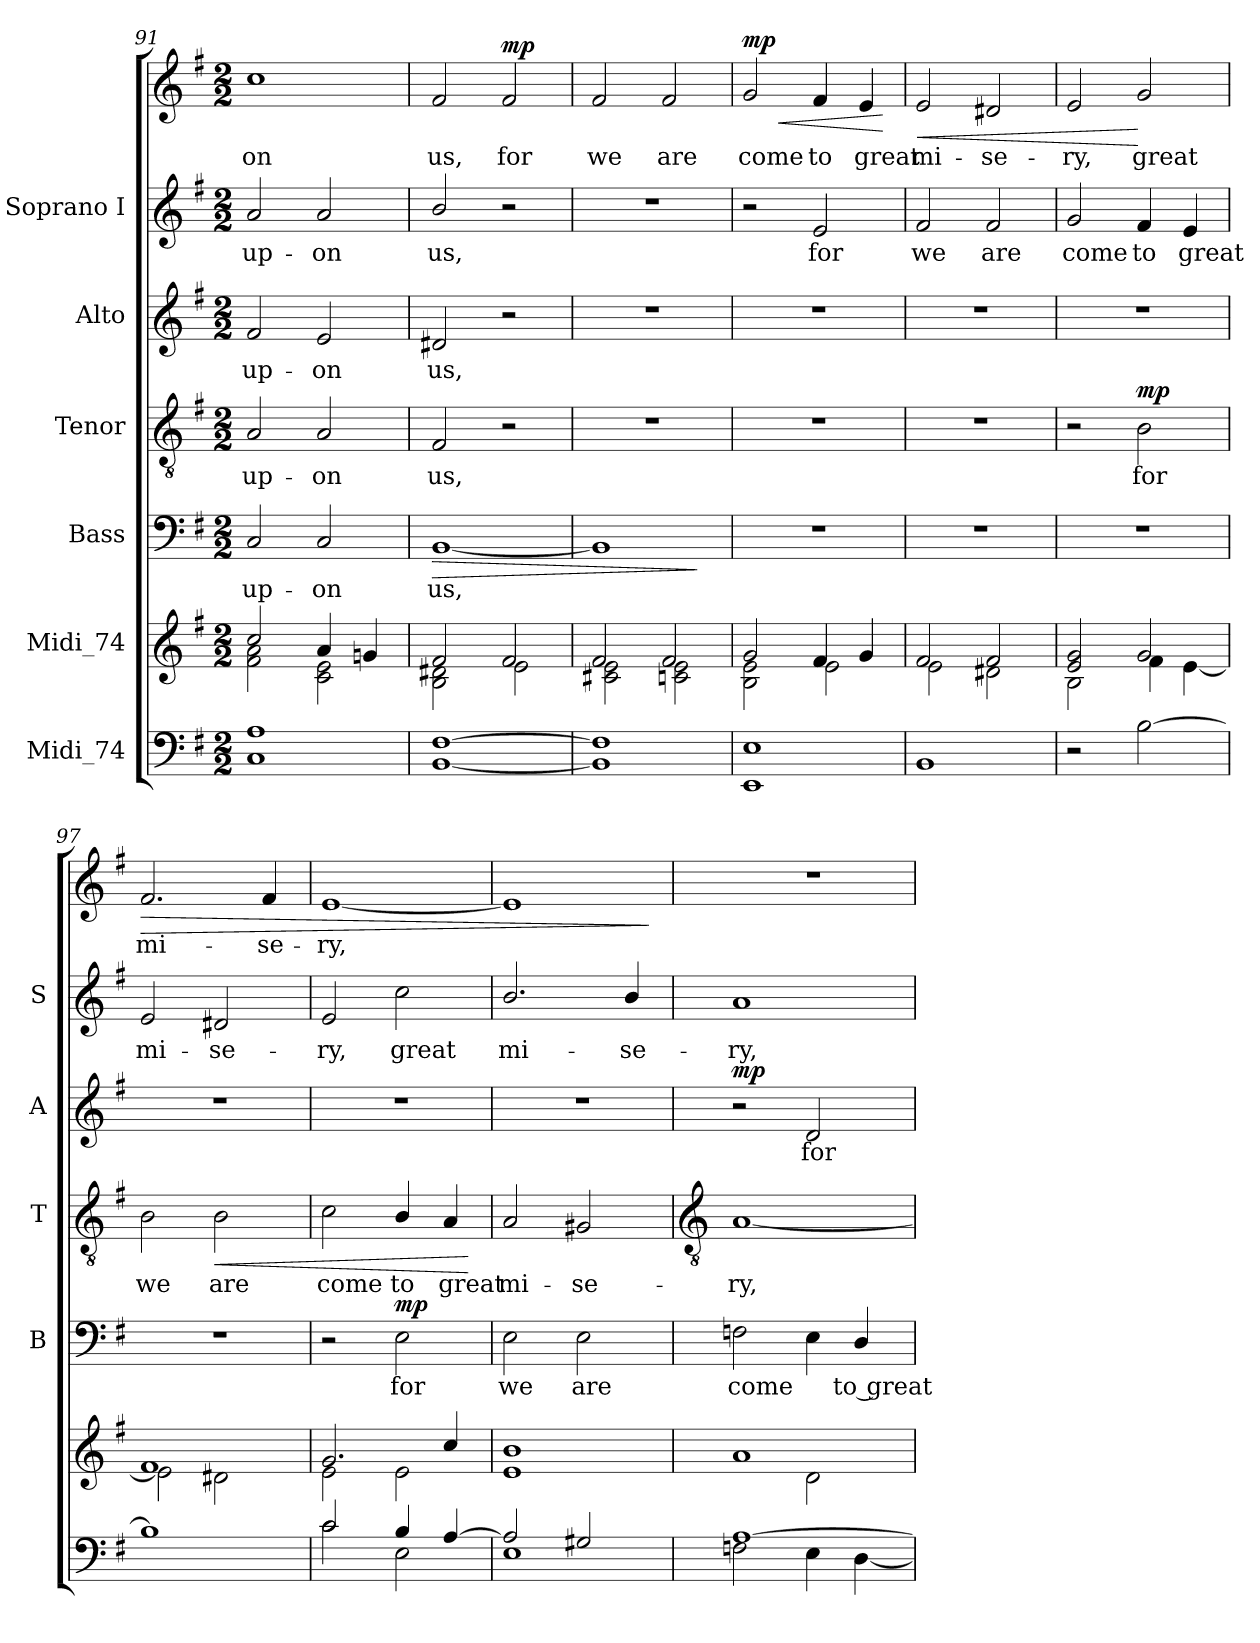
**kern	**kern	**kern	**text	**dynam	**kern	**text	**dynam	**kern	**text	**dynam	**kern	**text	**kern	**text	**dynam
*part6	*part5	*part4	*part4	*part4	*part3	*part3	*part3	*part2	*part2	*part2	*part1	*part1	*part1	*part1	*part1
*staff7	*staff6	*staff5	*staff5	*staff5	*staff4	*staff4	*staff4	*staff3	*staff3	*staff3	*staff2	*staff2	*staff1	*staff1	*staff1/2
*I"Midi_74	*I"Midi_74	*I"Bass	*	*	*I"Tenor	*	*	*I"Alto	*	*	*I"Soprano I	*	*	*	*
*	*	*I'B	*	*	*I'T	*	*	*I'A	*	*	*I'S	*	*	*	*
!!LO:LB:g=z
*clefF4	*clefG2	*clefF4	*	*	*clefGv2	*	*	*clefG2	*	*	*clefG2	*	*clefG2	*	*
*k[f#]	*k[f#]	*k[f#]	*	*	*k[f#]	*	*	*k[f#]	*	*	*k[f#]	*	*k[f#]	*	*
*G:	*G:	*G:	*	*	*G:	*	*	*G:	*	*	*G:	*	*G:	*	*
*M2/2	*M2/2	*M2/2	*	*	*M2/2	*	*	*M2/2	*	*	*M2/2	*	*M2/2	*	*
=91	=91	=91	=91	=91	=91	=91	=91	=91	=91	=91	=91	=91	=91	=91	=91
*^	*^	*	*	*	*	*	*	*	*	*	*	*	*	*	*
!	!	!	!	!	!LO:LY:b	!	!	!LO:LY:b	!	!	!LO:LY:b	!	!	!LO:LY:b	!	!LO:LY:b	!
1A/	1C\	2cc/	2f#\ 2a\	2C	up-	.	2A	up-	.	2f#	up-	.	2a	up-	1cc	on	.
!	!	!	!	!	!LO:LY:b	!	!	!LO:LY:b	!	!	!LO:LY:b	!	!	!LO:LY:b	!	!	!
.	.	4a/	2c\ 2e\	2C	-on	.	2A	-on	.	2e	-on	.	2a	-on	.	.	.
.	.	4gn/	.	.	.	.	.	.	.	.	.	.	.	.	.	.	.
=92	=92	=92	=92	=92	=92	=92	=92	=92	=92	=92	=92	=92	=92	=92	=92	=92	=92
!	!	!	!	!	!LO:LY:b	!LO:HP:b	!	!LO:LY:b	!	!	!LO:LY:b	!	!	!LO:LY:b	!	!LO:LY:b	!
[1F#/	[1BB\	2f#/	2B\ 2d#X\	[1BB	us,	>	2F#	us,	.	2d#X	us,	.	2b/	us,	2f#	us,	.
!	!	!	!	!	!	!	!	!	!	!	!	!	!	!	!	!LO:LY:b	!LO:DY:b
.	.	2f#/	2e\	.	.	.	2r	.	.	2r	.	.	2r	.	2f#	for	mp
=93	=93	=93	=93	=93	=93	=93	=93	=93	=93	=93	=93	=93	=93	=93	=93	=93	=93
!	!	!	!	!	!	!	!	!	!	!	!	!	!	!	!	!LO:LY:b	!
1F#/]	1BB\]	2f#/	2c#X\ 2e\	1BB]	.	.	1r	.	.	1r	.	.	1r	.	2f#	we	.
!	!	!	!	!	!	!	!	!	!	!	!	!	!	!	!	!LO:LY:b	!
.	.	2f#/	2cn\ 2e\	.	.	.	.	.	.	.	.	.	.	.	2f#	are	.
*v	*v	*	*	*	*	*	*	*	*	*	*	*	*	*	*	*	*
*	*v	*v	*	*	*	*	*	*	*	*	*	*	*	*	*	*
.	.	.	.	]	.	.	.	.	.	.	.	.	.	.	.
=94	=94	=94	=94	=94	=94	=94	=94	=94	=94	=94	=94	=94	=94	=94	=94
*^	*^	*	*	*	*	*	*	*	*	*	*	*	*	*	*
!	!	!	!	!	!	!	!	!	!	!	!	!	!	!	!	!LO:LY:b	!LO:HP:b
!	!	!	!	!	!	!	!	!	!	!	!	!	!	!	!	!	!LO:DY:n=1:b=2
1E/	1EE\	2g/	2B\ 2e\	1r	.	.	1r	.	.	1r	.	.	2r	.	2g	come	< mp
!	!	!	!	!	!	!	!	!	!	!	!	!	!	!LO:LY:b	!	!LO:LY:b	!
.	.	4f#/	2e\	.	.	.	.	.	.	.	.	.	2e	for	4f#	to	.
!	!	!	!	!	!	!	!	!	!	!	!	!	!	!	!	!LO:LY:b	!
.	.	4g/	.	.	.	.	.	.	.	.	.	.	.	.	4e	great	.
*v	*v	*	*	*	*	*	*	*	*	*	*	*	*	*	*	*	*
*	*v	*v	*	*	*	*	*	*	*	*	*	*	*	*	*	*
.	.	.	.	.	.	.	.	.	.	.	.	.	.	.	[
=95	=95	=95	=95	=95	=95	=95	=95	=95	=95	=95	=95	=95	=95	=95	=95
*^	*^	*	*	*	*	*	*	*	*	*	*	*	*	*	*
!	!	!	!	!	!	!	!	!	!	!	!	!	!	!LO:LY:b	!	!LO:LY:b	!LO:HP:b
1BB/	2ryy	2f#/	2e\	1r	.	.	1r	.	.	1r	.	.	2f#	-we	2e	mi-	<
!	!	!	!	!	!	!	!	!	!	!	!	!	!	!LO:LY:b	!	!LO:LY:b	!
.	2ryy	2f#/	2d#X\	.	.	.	.	.	.	.	.	.	2f#	are	2d#X	-se-	.
=96	=96	=96	=96	=96	=96	=96	=96	=96	=96	=96	=96	=96	=96	=96	=96	=96	=96
!	!	!	!	!	!	!	!	!	!	!	!	!	!	!LO:LY:b	!	!LO:LY:b	!
2r	2ryy	2e/ 2g/	2B\	1r	.	.	2r	.	.	1r	.	.	2g	come	2e	ry,	.
!	!	!	!	!	!	!	!	!LO:LY:b	!LO:DY:b	!	!	!	!	!LO:LY:b	!	!LO:LY:b	!
[2B\	2ryy	2g/	4f#\	.	.	.	2B	for	mp	.	.	.	4f#	to	2g	great	[
!	!	!	!	!	!	!	!	!	!	!	!	!	!	!LO:LY:b	!	!	!
.	.	.	[4e\	.	.	.	.	.	.	.	.	.	4e	great	.	.	.
=97	=97	=97	=97	=97	=97	=97	=97	=97	=97	=97	=97	=97	=97	=97	=97	=97	=97
!	!	!	!	!	!	!	!	!LO:LY:b	!	!	!	!	!	!LO:LY:b	!	!LO:LY:b	!LO:HP:b
1B/]	2ryy	1f#/	2e\]	1r	.	.	2B	we	.	1r	.	.	2e	-mi-	2.f#	mi-	>
!	!	!	!	!	!	!	!	!LO:LY:b	!LO:HP:b	!	!	!	!	!LO:LY:b	!	!	!
.	2ryy	.	2d#X\	.	.	.	2B	are	<	.	.	.	2d#X	-se-	.	.	.
!	!	!	!	!	!	!	!	!	!	!	!	!	!	!	!	!LO:LY:b	!
.	.	.	.	.	.	.	.	.	.	.	.	.	.	.	4f#	-se-	.
=98	=98	=98	=98	=98	=98	=98	=98	=98	=98	=98	=98	=98	=98	=98	=98	=98	=98
!	!	!	!	!	!	!	!	!LO:LY:b	!	!	!	!	!	!LO:LY:b	!	!LO:LY:b	!
2c/	2c\	2.g/	2e\	2r	.	.	2c	come	.	1r	.	.	2e	ry,	[1e	-ry,	.
!	!	!	!	!	!LO:LY:b	!LO:DY:b	!	!LO:LY:b	!	!	!	!	!	!LO:LY:b	!	!	!
4B/	2E\	.	2e\	2E	for	mp	4B/	to	.	.	.	.	2cc	great	.	.	.
!	!	!	!	!	!	!	!	!LO:LY:b	!	!	!	!	!	!	!	!	!
[4A/	.	4cc/	.	.	.	.	4A	great	.	.	.	.	.	.	.	.	.
*v	*v	*	*	*	*	*	*	*	*	*	*	*	*	*	*	*	*
*	*v	*v	*	*	*	*	*	*	*	*	*	*	*	*	*	*
.	.	.	.	.	.	.	[	.	.	.	.	.	.	.	.
=99	=99	=99	=99	=99	=99	=99	=99	=99	=99	=99	=99	=99	=99	=99	=99
*^	*^	*	*	*	*	*	*	*	*	*	*	*	*	*	*
!	!	!	!	!	!LO:LY:b	!	!	!LO:LY:b	!	!	!	!	!	!LO:LY:b	!	!	!
2A/]	1E\	1b/	1e\	2E	we	.	2A	mi-	.	1r	.	.	2.b/	mi-	1e]	.	.
!	!	!	!	!	!LO:LY:b	!	!	!LO:LY:b	!	!	!	!	!	!	!	!	!
2G#X/	.	.	.	2E	are	.	2G#X	-se-	.	.	.	.	.	.	.	.	.
!	!	!	!	!	!	!	!	!	!	!	!	!	!	!LO:LY:b	!	!	!
.	.	.	.	.	.	.	.	.	.	.	.	.	4b/	-se-	.	.	.
*v	*v	*	*	*	*	*	*	*	*	*	*	*	*	*	*	*	*
*	*v	*v	*	*	*	*	*	*	*	*	*	*	*	*	*	*
.	.	.	.	.	.	.	.	.	.	.	.	.	.	.	]
!!LO:LB:g=z
=100	=100	=100	=100	=100	=100	=100	=100	=100	=100	=100	=100	=100	=100	=100	=100
*	*	*	*	*	*clefGv2	*	*	*	*	*	*	*	*	*	*
*^	*^	*	*	*	*	*	*	*	*	*	*	*	*	*	*
!	!	!	!	!	!LO:LY:b	!	!	!LO:LY:b	!	!	!	!LO:DY:b	!	!LO:LY:b	!	!	!
[1A/	2Fn\	1a/	2ryy	2Fn	come	.	[1A	-ry,	.	2r	.	mp	1a	-ry,	1r	.	.
!	!	!	!	!	!	!	!	!	!	!	!LO:LY:b	!	!	!	!	!	!
.	4E\	.	2d\	4E	.	.	.	.	.	2d	for	.	.	.	.	.	.
!	!	!	!	!	!LO:LY:b	!	!	!	!	!	!	!	!	!	!	!	!
.	[4D\	.	.	4D/	to great	.	.	.	.	.	.	.	.	.	.	.	.
*v	*v	*	*	*	*	*	*	*	*	*	*	*	*	*	*	*	*
*	*v	*v	*	*	*	*	*	*	*	*	*	*	*	*	*	*
=	=	=	=	=	=	=	=	=	=	=	=	=	=	=	=
*-	*-	*-	*-	*-	*-	*-	*-	*-	*-	*-	*-	*-	*-	*-	*-
